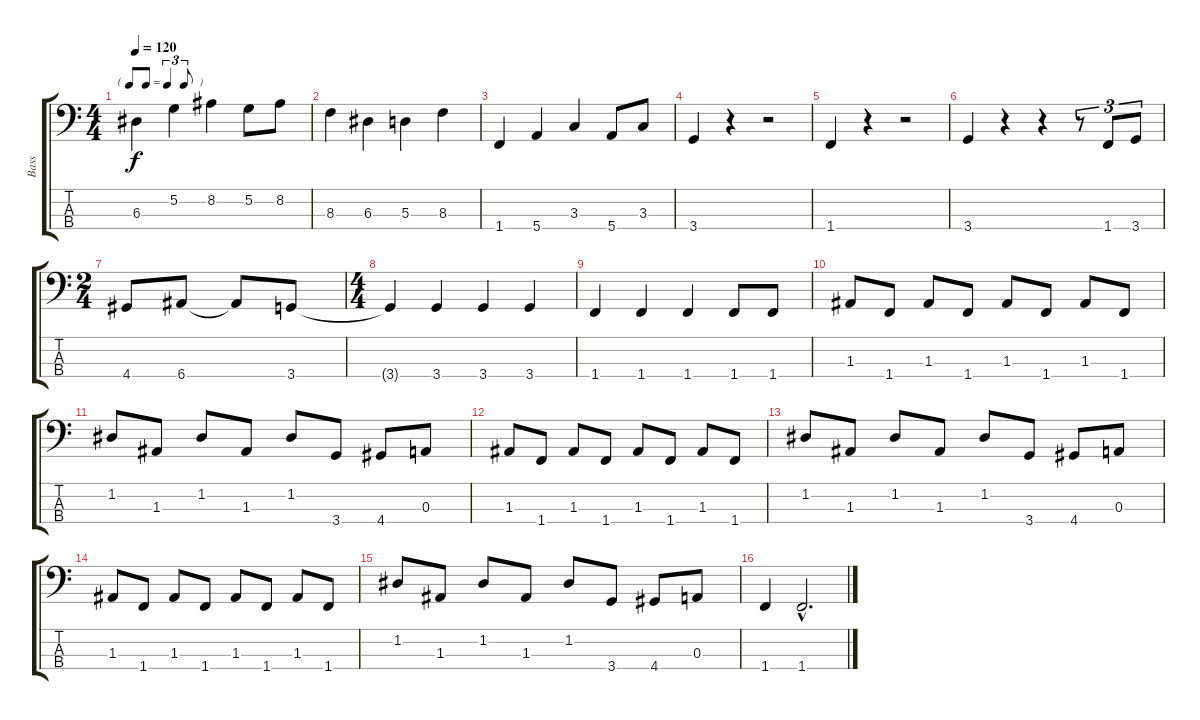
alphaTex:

\track ("Bass" "Bass") {instrument electricbassfinger}
\staff {score tabs}
\tuning (G2 D2 A1 E1) {hide}
\ts (4 4)
\tf triplet8th
\tempo 120
\clef f4
\ks c
6.3.4{dy f} 5.2.4 8.2.4 5.2.8 8.2.8 |
8.3.4 6.3.4 5.3.4 8.3.4 |
1.4.4 5.4.4 3.3.4 5.4.8 3.3.8 |
3.4.4 r.4 r.2 |
1.4.4 r.4 r.2 |
3.4.4 r.4 r.4 r.8{tu (3 2)} 1.4.8{tu (3 2)} 3.4.8{tu (3 2)} |
\ts (2 4)
4.4.8 6.4.8 6.4{t}.8 3.4.8 |
\ts (4 4)
3.4{t}.4 3.4.4 3.4.4 3.4.4 |
1.4.4 1.4.4 1.4.4 1.4.8 1.4.8 |
1.3.8 1.4.8 1.3.8 1.4.8 1.3.8 1.4.8 1.3.8 1.4.8 |
1.2.8 1.3.8 1.2.8 1.3.8 1.2.8 3.4.8 4.4.8 0.3.8 |
1.3.8 1.4.8 1.3.8 1.4.8 1.3.8 1.4.8 1.3.8 1.4.8 |
1.2.8 1.3.8 1.2.8 1.3.8 1.2.8 3.4.8 4.4.8 0.3.8 |
1.3.8 1.4.8 1.3.8 1.4.8 1.3.8 1.4.8 1.3.8 1.4.8 |
1.2.8 1.3.8 1.2.8 1.3.8 1.2.8 3.4.8 4.4.8 0.3.8 |
1.4.4 1.4{hac}.2{d}
